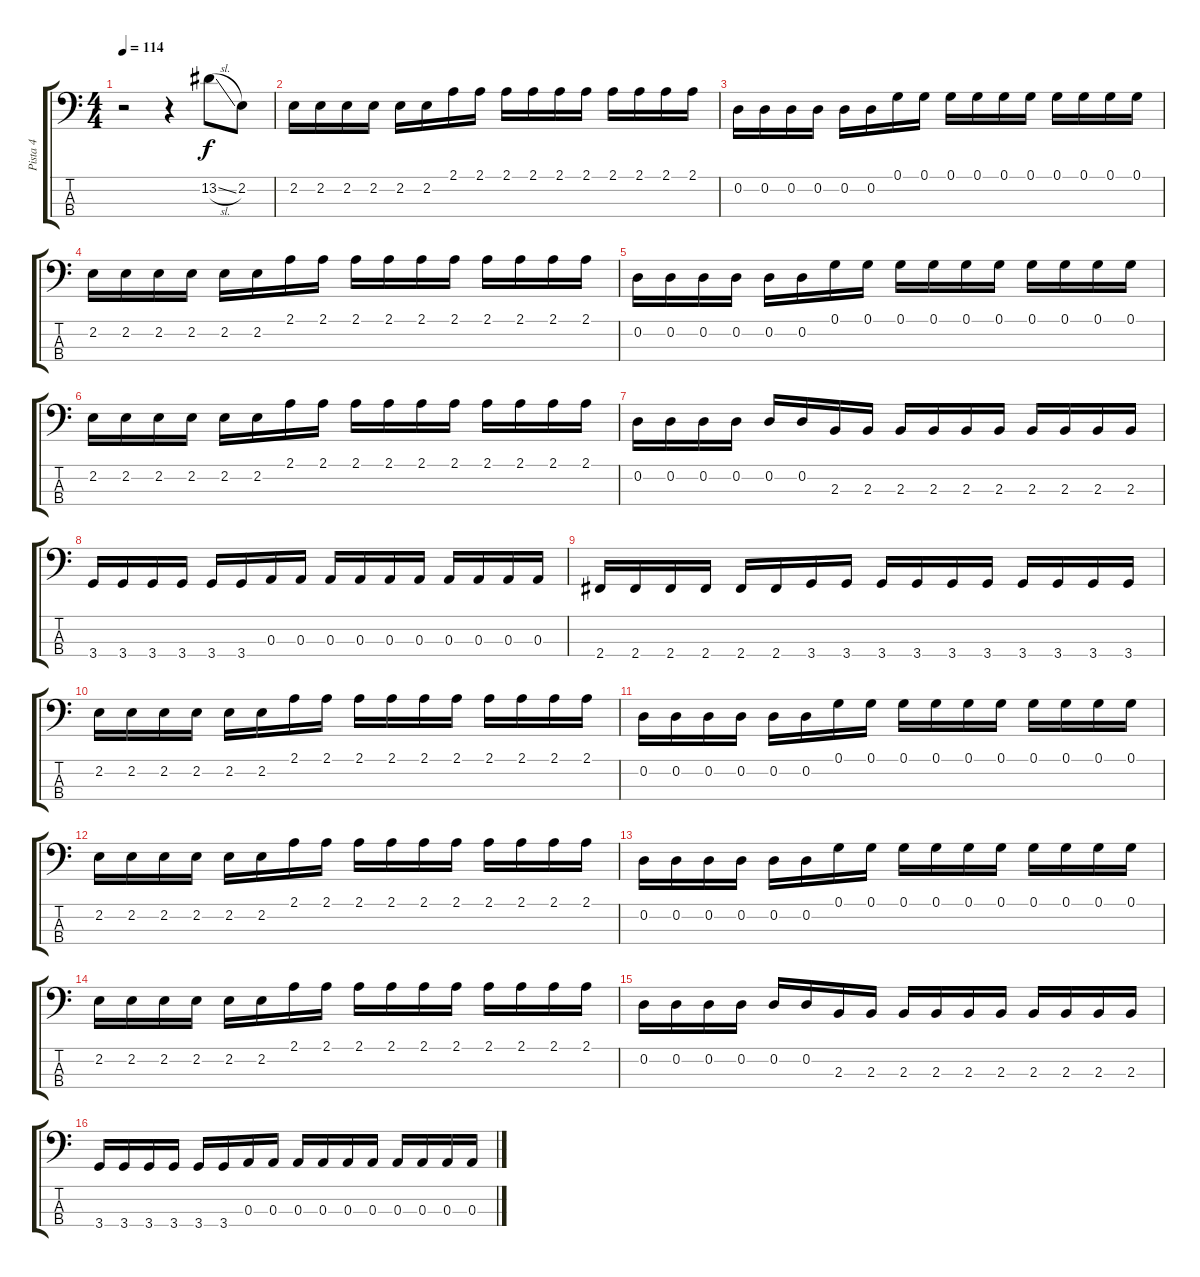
\track ("Pista 4" "Pista 4") {instrument electricbassfinger}
\staff {score tabs}
\tuning (G2 D2 A1 E1) {hide}
\ts (4 4)
\tempo 114
\clef f4
\ks c
r.2{dy f} r.4 13.2{sl}.8 2.2.8 |
2.2.16 2.2.16 2.2.16 2.2.16 2.2.16 2.2.16 2.1.16 2.1.16 2.1.16 2.1.16 2.1.16 2.1.16 2.1.16 2.1.16 2.1.16 2.1.16 |
0.2.16 0.2.16 0.2.16 0.2.16 0.2.16 0.2.16 0.1.16 0.1.16 0.1.16 0.1.16 0.1.16 0.1.16 0.1.16 0.1.16 0.1.16 0.1.16 |
2.2.16 2.2.16 2.2.16 2.2.16 2.2.16 2.2.16 2.1.16 2.1.16 2.1.16 2.1.16 2.1.16 2.1.16 2.1.16 2.1.16 2.1.16 2.1.16 |
0.2.16 0.2.16 0.2.16 0.2.16 0.2.16 0.2.16 0.1.16 0.1.16 0.1.16 0.1.16 0.1.16 0.1.16 0.1.16 0.1.16 0.1.16 0.1.16 |
2.2.16 2.2.16 2.2.16 2.2.16 2.2.16 2.2.16 2.1.16 2.1.16 2.1.16 2.1.16 2.1.16 2.1.16 2.1.16 2.1.16 2.1.16 2.1.16 |
0.2.16 0.2.16 0.2.16 0.2.16 0.2.16 0.2.16 2.3.16 2.3.16 2.3.16 2.3.16 2.3.16 2.3.16 2.3.16 2.3.16 2.3.16 2.3.16 |
3.4.16 3.4.16 3.4.16 3.4.16 3.4.16 3.4.16 0.3.16 0.3.16 0.3.16 0.3.16 0.3.16 0.3.16 0.3.16 0.3.16 0.3.16 0.3.16 |
2.4.16 2.4.16 2.4.16 2.4.16 2.4.16 2.4.16 3.4.16 3.4.16 3.4.16 3.4.16 3.4.16 3.4.16 3.4.16 3.4.16 3.4.16 3.4.16 |
2.2.16 2.2.16 2.2.16 2.2.16 2.2.16 2.2.16 2.1.16 2.1.16 2.1.16 2.1.16 2.1.16 2.1.16 2.1.16 2.1.16 2.1.16 2.1.16 |
0.2.16 0.2.16 0.2.16 0.2.16 0.2.16 0.2.16 0.1.16 0.1.16 0.1.16 0.1.16 0.1.16 0.1.16 0.1.16 0.1.16 0.1.16 0.1.16 |
2.2.16 2.2.16 2.2.16 2.2.16 2.2.16 2.2.16 2.1.16 2.1.16 2.1.16 2.1.16 2.1.16 2.1.16 2.1.16 2.1.16 2.1.16 2.1.16 |
0.2.16 0.2.16 0.2.16 0.2.16 0.2.16 0.2.16 0.1.16 0.1.16 0.1.16 0.1.16 0.1.16 0.1.16 0.1.16 0.1.16 0.1.16 0.1.16 |
2.2.16 2.2.16 2.2.16 2.2.16 2.2.16 2.2.16 2.1.16 2.1.16 2.1.16 2.1.16 2.1.16 2.1.16 2.1.16 2.1.16 2.1.16 2.1.16 |
0.2.16 0.2.16 0.2.16 0.2.16 0.2.16 0.2.16 2.3.16 2.3.16 2.3.16 2.3.16 2.3.16 2.3.16 2.3.16 2.3.16 2.3.16 2.3.16 |
3.4.16 3.4.16 3.4.16 3.4.16 3.4.16 3.4.16 0.3.16 0.3.16 0.3.16 0.3.16 0.3.16 0.3.16 0.3.16 0.3.16 0.3.16 0.3.16
